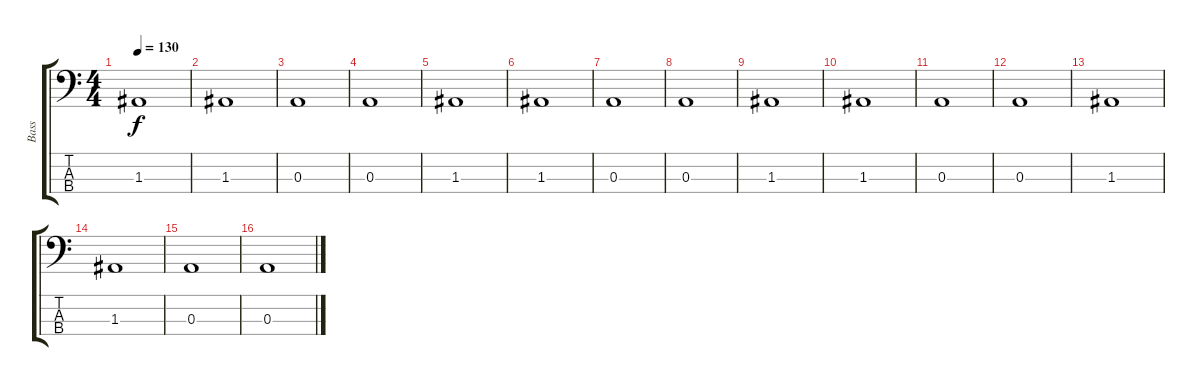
\track ("Bass" "Bass") {instrument electricbassfinger}
\staff {score tabs}
\tuning (G2 D2 A1 E1) {hide}
\ts (4 4)
\tempo 130
\clef f4
\ks c
1.3.1{dy f} |
1.3.1 |
0.3.1 |
0.3.1 |
1.3.1 |
1.3.1 |
0.3.1 |
0.3.1 |
1.3.1 |
1.3.1 |
0.3.1 |
0.3.1 |
1.3.1 |
1.3.1 |
0.3.1 |
0.3.1
